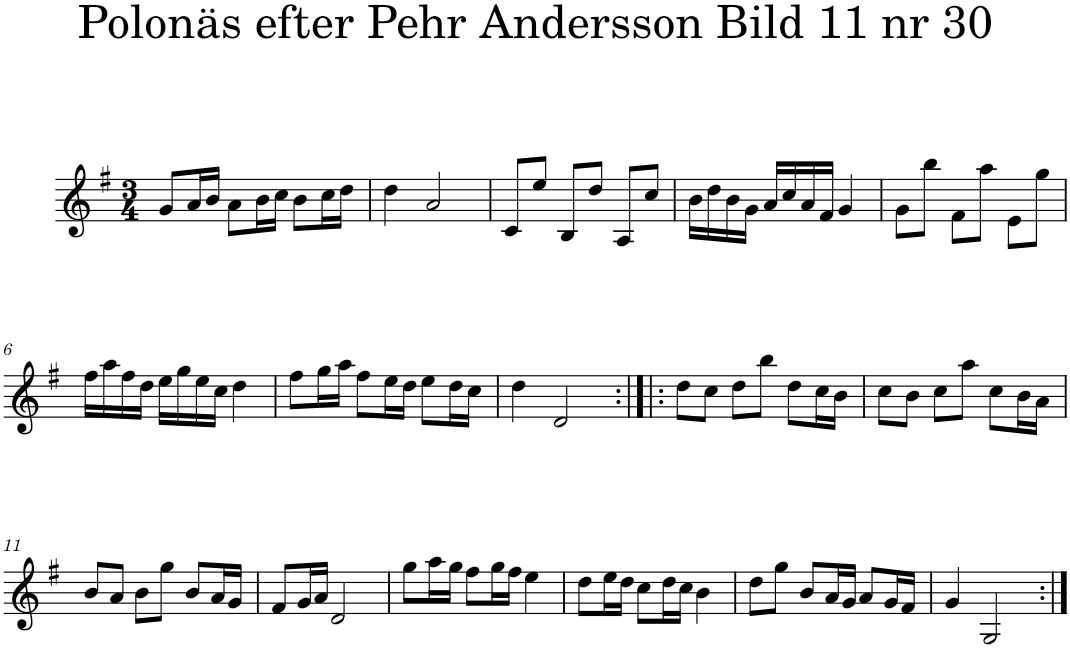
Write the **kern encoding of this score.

**kern
*part1
*staff1
*I"Piano
*I'Pno
*clefG2
*k[f#]
*G:
*M3/4
=1
8g/L
16a/L
16b/JJ
8a\L
16b\L
16cc\JJ
8b\L
16cc\L
16dd\JJ
=2
4dd\
2a/
=3
8c/L
8ee/J
8B/L
8dd/J
8A/L
8cc/J
=4
16b\LL
16dd\
16b\
16g\JJ
16a/LL
16cc/
16a/
16f#/JJ
4g/
=5
8g\L
8bb\J
8f#\L
8aa\J
8e\L
8gg\J
!!LO:LB:g=z
=6
16ff#\LL
16aa\
16ff#\
16dd\JJ
16ee\LL
16gg\
16ee\
16cc\JJ
4dd\
=7
8ff#\L
16gg\L
16aa\JJ
8ff#\L
16ee\L
16dd\JJ
8ee\L
16dd\L
16cc\JJ
=8
4dd\
2d/
=9:|!|:
8dd\L
8cc\J
8dd\L
8bb\J
8dd\L
16cc\L
16b\JJ
=10
8cc\L
8b\J
8cc\L
8aa\J
8cc\L
16b\L
16a\JJ
!!LO:LB:g=z
=11
8b/L
8a/J
8b\L
8gg\J
8b/L
16a/L
16g/JJ
=12
8f#/L
16g/L
16a/JJ
2d/
=13
8gg\L
16aa\L
16gg\JJ
8ff#\L
16gg\L
16ff#\JJ
4ee\
=14
8dd\L
16ee\L
16dd\JJ
8cc\L
16dd\L
16cc\JJ
4b\
=15
8dd\L
8gg\J
8b/L
16a/L
16g/JJ
8a/L
16g/L
16f#/JJ
=16
4g/
2G/
=:|!
*-
